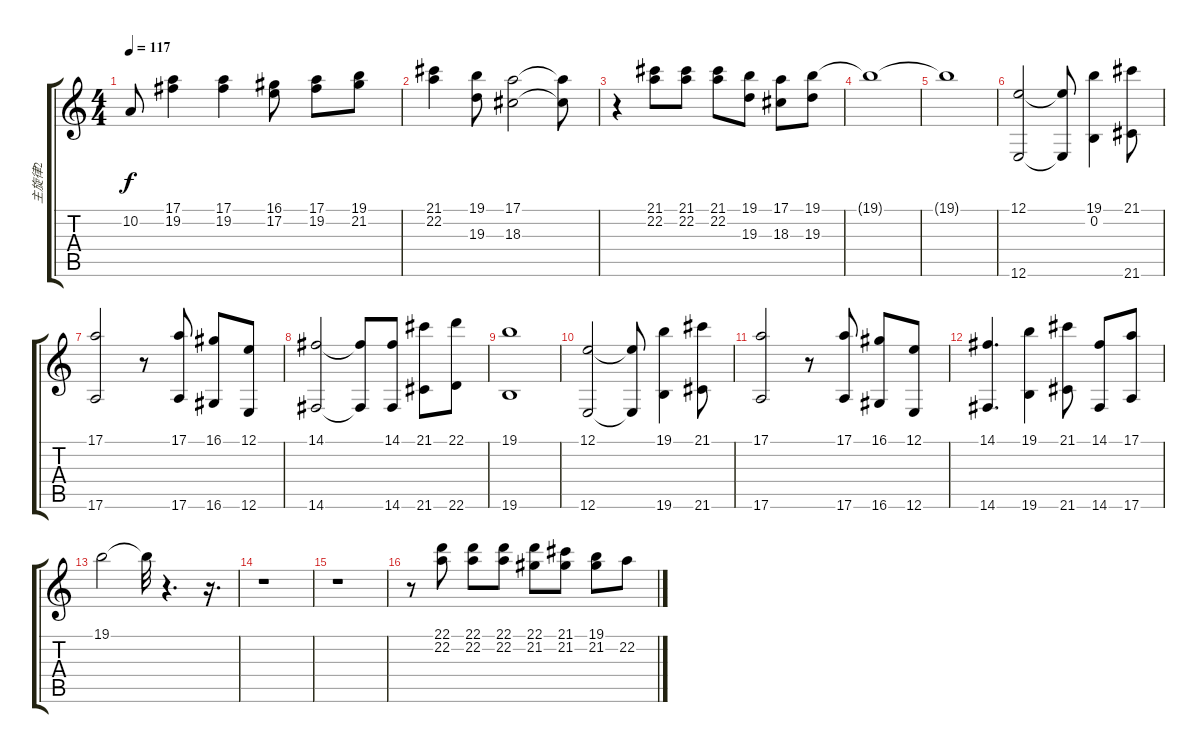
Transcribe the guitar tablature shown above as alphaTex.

\track ("主旋律2" "主旋律2") {instrument stringensemble1}
\staff {score tabs}
\tuning (E4 B3 G3 D3 A2 E2) {hide}
\ts (4 4)
\tempo 117
\clef g2
\ks c
10.2.8{dy f} (17.1 19.2).4 (17.1 19.2).4 (16.1 17.2).8 (17.1 19.2).8 (19.1 21.2).8 |
(21.1 22.2).4 (19.1 19.3).8 (17.1 18.3).2 (17.1{t} 18.3{t}).8 |
r.4 (21.1 22.2).8 (21.1 22.2).8 (21.1 22.2).8 (19.1 19.3).8 (17.1 18.3).8 (19.1 19.3).8 |
19.1{t}.1 |
19.1{t}.1 |
(12.1 12.6).2 (12.1{t} 12.6{t}).8 (19.1 0.2).4 (21.1 21.6).8 |
(17.1 17.6).2 r.8 (17.1 17.6).8 (16.1 16.6).8 (12.1 12.6).8 |
(14.1 14.6).2 (14.1{t} 14.6{t}).8 (14.1 14.6).8 (21.1 21.6).8 (22.1 22.6).8 |
(19.1 19.6).1 |
(12.1 12.6).2 (12.1{t} 12.6{t}).8 (19.1 19.6).4 (21.1 21.6).8 |
(17.1 17.6).2 r.8 (17.1 17.6).8 (16.1 16.6).8 (12.1 12.6).8 |
(14.1 14.6).4{d} (19.1 19.6).4 (21.1 21.6).8 (14.1 14.6).8 (17.1 17.6).8 |
19.1.2 19.1{t}.32 r.4{d} r.16{d} |
r.1 |
r.1 |
r.8 (22.1 22.2).8 (22.1 22.2).8 (22.1 22.2).8 (22.1 21.2).8 (21.1 21.2).8 (19.1 21.2).8 22.2.8
